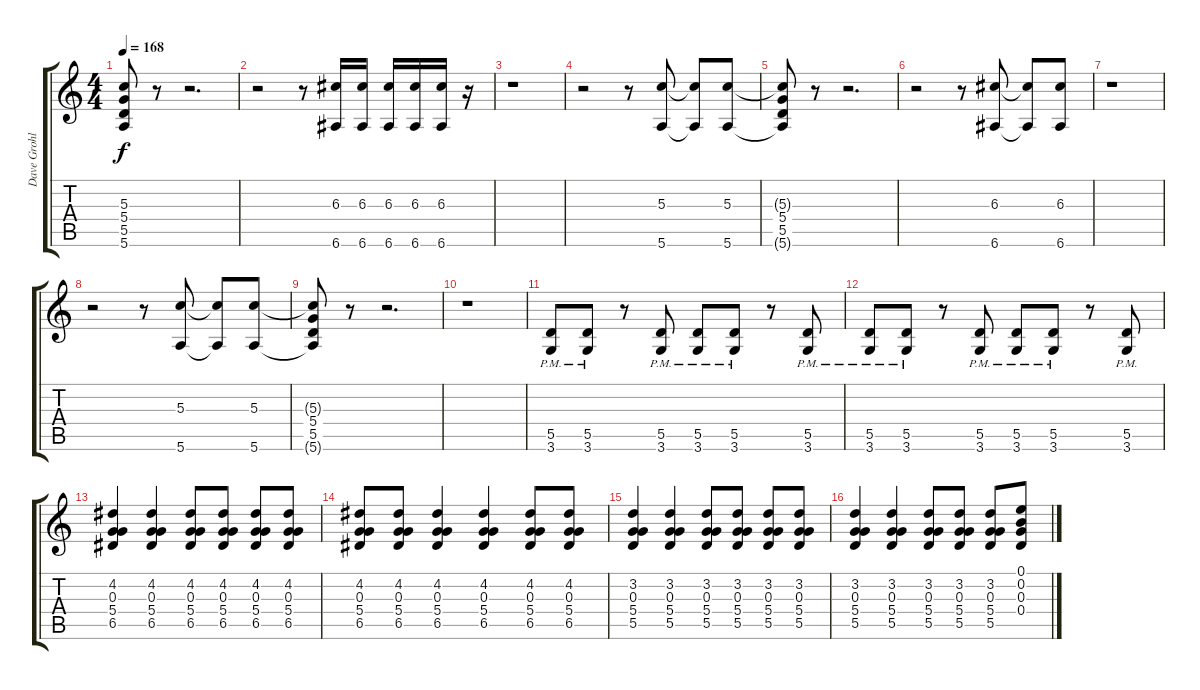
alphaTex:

\track ("Dave Grohl" "Dave Grohl") {instrument distortionguitar}
\staff {score tabs}
\tuning (E4 B3 G3 D3 A2 E2) {hide}
\ts (4 4)
\tempo 168
\clef g2
\ks c
(5.3{t} 5.4 5.5 5.6{t}).8{dy f} r.8 r.2{d} |
r.2 r.8 (6.3 6.6).16 (6.3 6.6).16 (6.3 6.6).16 (6.3 6.6).16 (6.3 6.6).16 r.16 |
r.1 |
r.2 r.8 (5.3 5.6).8 (5.3{t} 5.6{t}).8 (5.3 5.6).8 |
(5.3{t} 5.4 5.5 5.6{t}).8 r.8 r.2{d} |
r.2 r.8 (6.3 6.6).8 (6.3{t} 6.6{t}).8 (6.3 6.6).8 |
r.1 |
r.2 r.8 (5.3 5.6).8 (5.3{t} 5.6{t}).8 (5.3 5.6).8 |
(5.3{t} 5.4 5.5 5.6{t}).8 r.8 r.2{d} |
r.1 |
(5.5{pm} 3.6{pm}).8 (5.5{pm} 3.6{pm}).8 r.8 (5.5{pm} 3.6{pm}).8 (5.5{pm} 3.6{pm}).8 (5.5{pm} 3.6{pm}).8 r.8 (5.5{pm} 3.6{pm}).8 |
(5.5{pm} 3.6{pm}).8 (5.5{pm} 3.6{pm}).8 r.8 (5.5{pm} 3.6{pm}).8 (5.5{pm} 3.6{pm}).8 (5.5{pm} 3.6{pm}).8 r.8 (5.5{pm} 3.6{pm}).8 |
(4.2 0.3 5.4 6.5).4 (4.2 0.3 5.4 6.5).4 (4.2 0.3 5.4 6.5).8 (4.2 0.3 5.4 6.5).8 (4.2 0.3 5.4 6.5).8 (4.2 0.3 5.4 6.5).8 |
(4.2 0.3 5.4 6.5).8 (4.2 0.3 5.4 6.5).8 (4.2 0.3 5.4 6.5).4 (4.2 0.3 5.4 6.5).4 (4.2 0.3 5.4 6.5).8 (4.2 0.3 5.4 6.5).8 |
(3.2 0.3 5.4 5.5).4 (3.2 0.3 5.4 5.5).4 (3.2 0.3 5.4 5.5).8 (3.2 0.3 5.4 5.5).8 (3.2 0.3 5.4 5.5).8 (3.2 0.3 5.4 5.5).8 |
(3.2 0.3 5.4 5.5).4 (3.2 0.3 5.4 5.5).4 (3.2 0.3 5.4 5.5).8 (3.2 0.3 5.4 5.5).8 (3.2 0.3 5.4 5.5).8 (0.1 0.2 0.3 0.4).8
